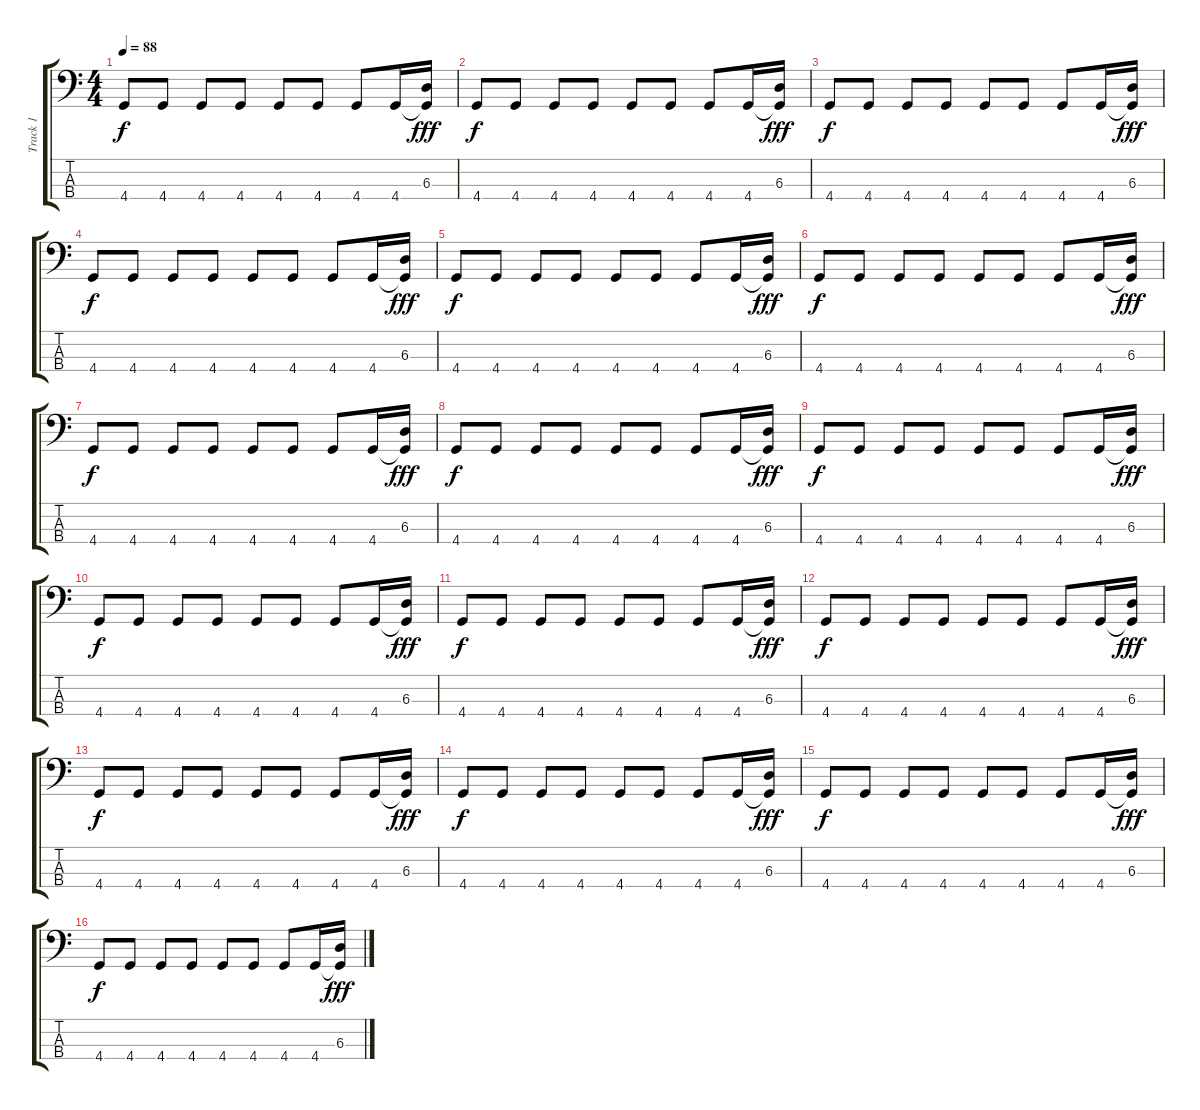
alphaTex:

\track ("Track 1" "Track 1") {instrument electricbasspick}
\staff {score tabs}
\tuning (Gb2 Db2 Ab1 Eb1) {hide}
\ts (4 4)
\tempo 88
\clef f4
\ks c
4.4.8{dy f instrument electricbasspick} 4.4.8 4.4.8 4.4.8 4.4.8 4.4.8 4.4.8 4.4.16 (6.3 4.4{t}).16{dy fff} |
4.4.8{dy f} 4.4.8 4.4.8 4.4.8 4.4.8 4.4.8 4.4.8 4.4.16 (6.3 4.4{t}).16{dy fff} |
4.4.8{dy f} 4.4.8 4.4.8 4.4.8 4.4.8 4.4.8 4.4.8 4.4.16 (6.3 4.4{t}).16{dy fff} |
4.4.8{dy f} 4.4.8 4.4.8 4.4.8 4.4.8 4.4.8 4.4.8 4.4.16 (6.3 4.4{t}).16{dy fff} |
4.4.8{dy f} 4.4.8 4.4.8 4.4.8 4.4.8 4.4.8 4.4.8 4.4.16 (6.3 4.4{t}).16{dy fff} |
4.4.8{dy f} 4.4.8 4.4.8 4.4.8 4.4.8 4.4.8 4.4.8 4.4.16 (6.3 4.4{t}).16{dy fff} |
4.4.8{dy f} 4.4.8 4.4.8 4.4.8 4.4.8 4.4.8 4.4.8 4.4.16 (6.3 4.4{t}).16{dy fff} |
4.4.8{dy f} 4.4.8 4.4.8 4.4.8 4.4.8 4.4.8 4.4.8 4.4.16 (6.3 4.4{t}).16{dy fff} |
4.4.8{dy f} 4.4.8 4.4.8 4.4.8 4.4.8 4.4.8 4.4.8 4.4.16 (6.3 4.4{t}).16{dy fff} |
4.4.8{dy f} 4.4.8 4.4.8 4.4.8 4.4.8 4.4.8 4.4.8 4.4.16 (6.3 4.4{t}).16{dy fff} |
4.4.8{dy f} 4.4.8 4.4.8 4.4.8 4.4.8 4.4.8 4.4.8 4.4.16 (6.3 4.4{t}).16{dy fff} |
4.4.8{dy f} 4.4.8 4.4.8 4.4.8 4.4.8 4.4.8 4.4.8 4.4.16 (6.3 4.4{t}).16{dy fff} |
4.4.8{dy f} 4.4.8 4.4.8 4.4.8 4.4.8 4.4.8 4.4.8 4.4.16 (6.3 4.4{t}).16{dy fff} |
4.4.8{dy f} 4.4.8 4.4.8 4.4.8 4.4.8 4.4.8 4.4.8 4.4.16 (6.3 4.4{t}).16{dy fff} |
4.4.8{dy f} 4.4.8 4.4.8 4.4.8 4.4.8 4.4.8 4.4.8 4.4.16 (6.3 4.4{t}).16{dy fff} |
4.4.8{dy f} 4.4.8 4.4.8 4.4.8 4.4.8 4.4.8 4.4.8 4.4.16 (6.3 4.4{t}).16{dy fff}
